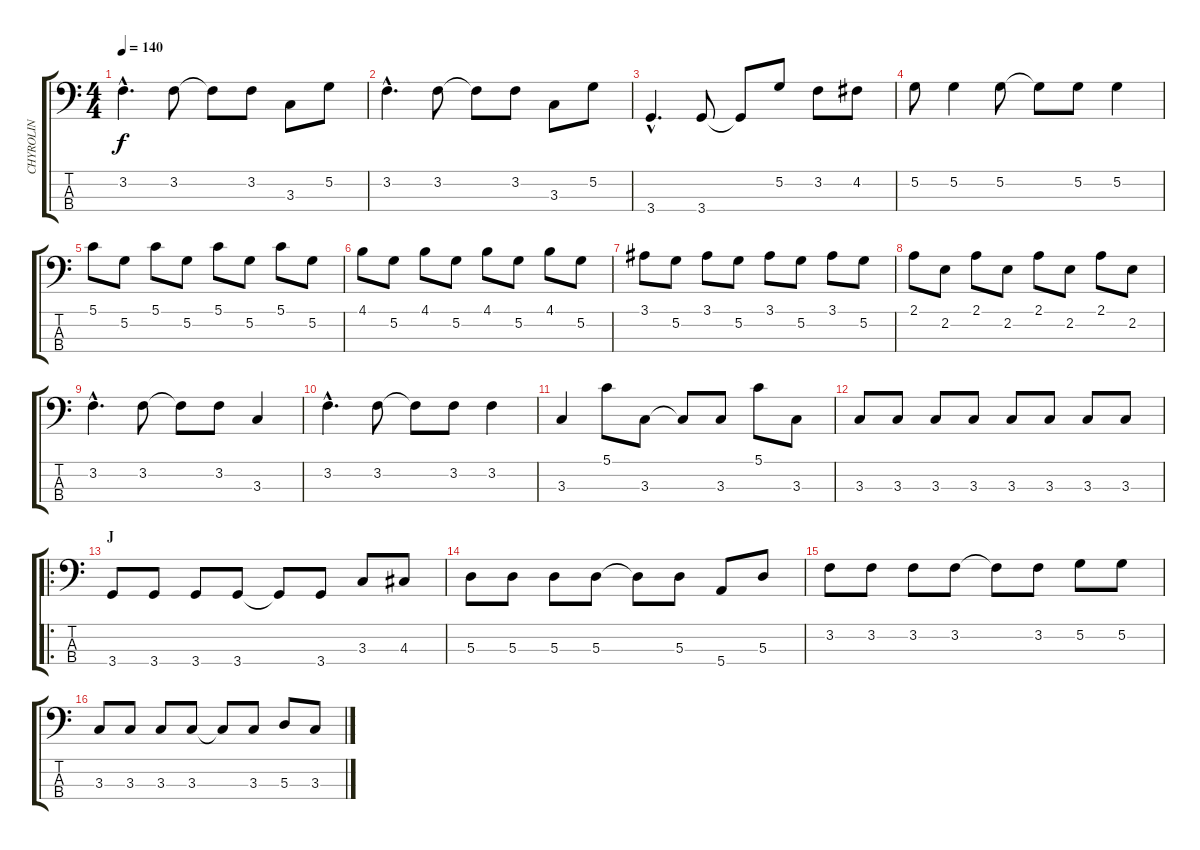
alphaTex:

\track ("CHYROLIN" "CHYROLIN") {instrument electricbasspick}
\staff {score tabs}
\tuning (G2 D2 A1 E1) {hide}
\ts (4 4)
\tempo 140
\clef f4
\ks c
3.2{hac}.4{d dy f} 3.2.8 3.2{t}.8 3.2.8 3.3.8 5.2.8 |
3.2{hac}.4{d} 3.2.8 3.2{t}.8 3.2.8 3.3.8 5.2.8 |
3.4{hac}.4{d} 3.4.8 3.4{t}.8 5.2.8 3.2.8 4.2.8 |
5.2.8 5.2.4 5.2.8 5.2{t}.8 5.2.8 5.2.4 |
5.1.8 5.2.8 5.1.8 5.2.8 5.1.8 5.2.8 5.1.8 5.2.8 |
4.1.8 5.2.8 4.1.8 5.2.8 4.1.8 5.2.8 4.1.8 5.2.8 |
3.1.8 5.2.8 3.1.8 5.2.8 3.1.8 5.2.8 3.1.8 5.2.8 |
2.1.8 2.2.8 2.1.8 2.2.8 2.1.8 2.2.8 2.1.8 2.2.8 |
3.2{hac}.4{d} 3.2.8 3.2{t}.8 3.2.8 3.3.4 |
3.2{hac}.4{d} 3.2.8 3.2{t}.8 3.2.8 3.2.4 |
3.3.4 5.1.8 3.3.8 3.3{t}.8 3.3.8 5.1.8 3.3.8 |
3.3.8 3.3.8 3.3.8 3.3.8 3.3.8 3.3.8 3.3.8 3.3.8 |
\ro
\section ("" "J")
3.4.8 3.4.8 3.4.8 3.4.8 3.4{t}.8 3.4.8 3.3.8 4.3.8 |
5.3.8 5.3.8 5.3.8 5.3.8 5.3{t}.8 5.3.8 5.4.8 5.3.8 |
3.2.8 3.2.8 3.2.8 3.2.8 3.2{t}.8 3.2.8 5.2.8 5.2.8 |
3.3.8 3.3.8 3.3.8 3.3.8 3.3{t}.8 3.3.8 5.3.8 3.3.8
